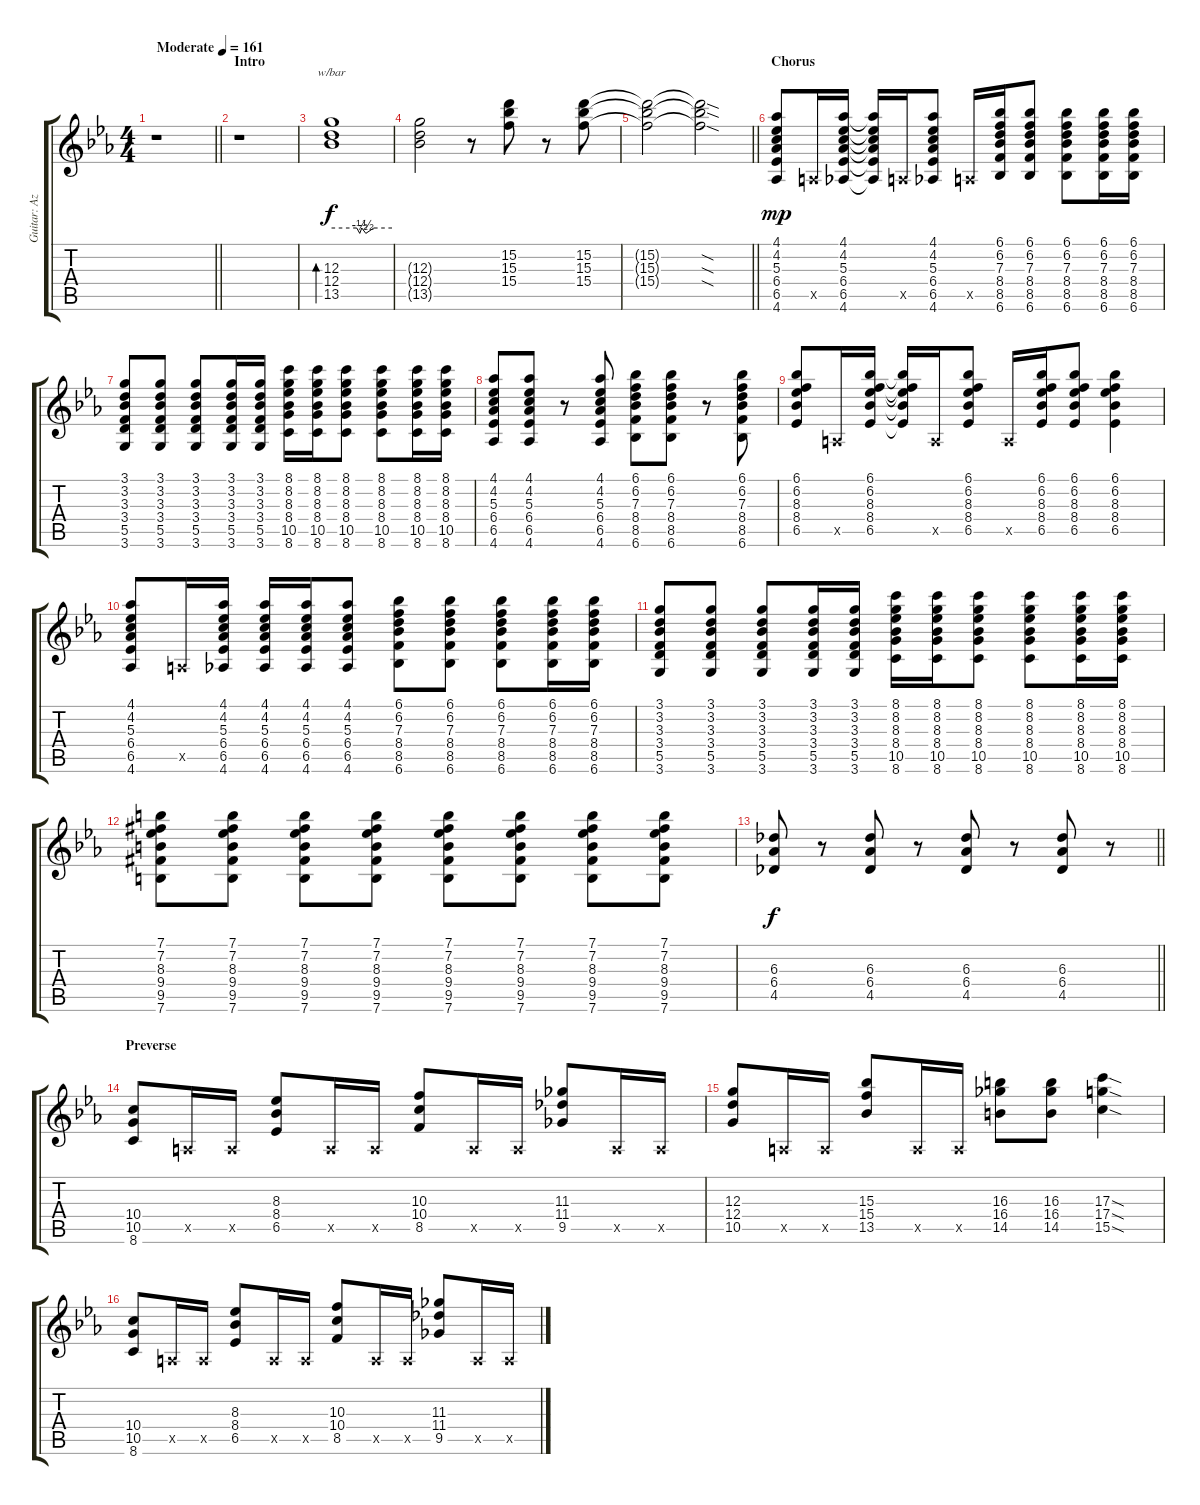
\track ("Guitar: Azusa Nakano" "Guitar: Az") {instrument distortionguitar}
\staff {score tabs}
\tuning (E4 B3 G3 D3 A2 E2) {hide}
\ts (4 4)
\tempo (161 "Moderate")
\clef g2
\barLineRight lightlight
\ks eb
r.1{dy f instrument distortionguitar} |
\section ("" "Intro")
r.1 |
(12.3 12.4 13.5).1{tbe (custom default 0 0 25 0 28 -2 30 0 34 -2 42 0 60 0) bd 480} |
(12.3{t} 12.4{t} 13.5{t}).2 r.8 (15.2 15.3 15.4).8 r.8 (15.2 15.3 15.4).8 |
\barLineRight lightlight
(15.2{t} 15.3{t} 15.4{t}).2 (15.2{sod t} 15.3{sod t} 15.4{sod t}).2 |
\section ("" "Chorus")
(4.1 4.2 5.3 6.4 6.5 4.6).8{dy mp} 0.5{x}.16 (4.1 4.2 5.3 6.4 6.5 4.6).16 (4.1{t} 4.2{t} 5.3{t} 6.4{t} 6.5{t} 4.6{t}).16 0.5{x}.16 (4.1 4.2 5.3 6.4 6.5 4.6).8 0.5{x}.16 (6.1 6.2 7.3 8.4 8.5 6.6).16 (6.1 6.2 7.3 8.4 8.5 6.6).8 (6.1 6.2 7.3 8.4 8.5 6.6).8 (6.1 6.2 7.3 8.4 8.5 6.6).16 (6.1 6.2 7.3 8.4 8.5 6.6).16 |
(3.1 3.2 3.3 3.4 5.5 3.6).8 (3.1 3.2 3.3 3.4 5.5 3.6).8 (3.1 3.2 3.3 3.4 5.5 3.6).8 (3.1 3.2 3.3 3.4 5.5 3.6).16 (3.1 3.2 3.3 3.4 5.5 3.6).16 (8.1 8.2 8.3 8.4 10.5 8.6).16 (8.1 8.2 8.3 8.4 10.5 8.6).16 (8.1 8.2 8.3 8.4 10.5 8.6).8 (8.1 8.2 8.3 8.4 10.5 8.6).8 (8.1 8.2 8.3 8.4 10.5 8.6).16 (8.1 8.2 8.3 8.4 10.5 8.6).16 |
(4.1 4.2 5.3 6.4 6.5 4.6).8 (4.1 4.2 5.3 6.4 6.5 4.6).8 r.8 (4.1 4.2 5.3 6.4 6.5 4.6).8 (6.1 6.2 7.3 8.4 8.5 6.6).8 (6.1 6.2 7.3 8.4 8.5 6.6).8 r.8 (6.1 6.2 7.3 8.4 8.5 6.6).8 |
(6.1 6.2 8.3 8.4 6.5).8 0.5{x}.16 (6.1 6.2 8.3 8.4 6.5).16 (6.1{t} 6.2{t} 8.3{t} 8.4{t} 6.5{t}).16 0.5{x}.16 (6.1 6.2 8.3 8.4 6.5).8 0.5{x}.16 (6.1 6.2 8.3 8.4 6.5).16 (6.1 6.2 8.3 8.4 6.5).8 (6.1 6.2 8.3 8.4 6.5).4 |
(4.1 4.2 5.3 6.4 6.5 4.6).8 0.5{x}.16 (4.1 4.2 5.3 6.4 6.5 4.6).16 (4.1 4.2 5.3 6.4 6.5 4.6).16 (4.1 4.2 5.3 6.4 6.5 4.6).16 (4.1 4.2 5.3 6.4 6.5 4.6).8 (6.1 6.2 7.3 8.4 8.5 6.6).8 (6.1 6.2 7.3 8.4 8.5 6.6).8 (6.1 6.2 7.3 8.4 8.5 6.6).8 (6.1 6.2 7.3 8.4 8.5 6.6).16 (6.1 6.2 7.3 8.4 8.5 6.6).16 |
(3.1 3.2 3.3 3.4 5.5 3.6).8 (3.1 3.2 3.3 3.4 5.5 3.6).8 (3.1 3.2 3.3 3.4 5.5 3.6).8 (3.1 3.2 3.3 3.4 5.5 3.6).16 (3.1 3.2 3.3 3.4 5.5 3.6).16 (8.1 8.2 8.3 8.4 10.5 8.6).16 (8.1 8.2 8.3 8.4 10.5 8.6).16 (8.1 8.2 8.3 8.4 10.5 8.6).8 (8.1 8.2 8.3 8.4 10.5 8.6).8 (8.1 8.2 8.3 8.4 10.5 8.6).16 (8.1 8.2 8.3 8.4 10.5 8.6).16 |
(7.1 7.2{acc #} 8.3 9.4 9.5{acc #} 7.6).8 (7.1 7.2{acc #} 8.3 9.4 9.5{acc #} 7.6).8 (7.1 7.2{acc #} 8.3 9.4 9.5{acc #} 7.6).8 (7.1 7.2{acc #} 8.3 9.4 9.5{acc #} 7.6).8 (7.1 7.2{acc #} 8.3 9.4 9.5{acc #} 7.6).8 (7.1 7.2{acc #} 8.3 9.4 9.5{acc #} 7.6).8 (7.1 7.2{acc #} 8.3 9.4 9.5{acc #} 7.6).8 (7.1 7.2{acc #} 8.3 9.4 9.5{acc #} 7.6).8 |
\barLineRight lightlight
(6.3 6.4 4.5).8{dy f} r.8 (6.3 6.4 4.5).8 r.8 (6.3 6.4 4.5).8 r.8 (6.3 6.4 4.5).8 r.8 |
\section ("" "Preverse")
(10.4 10.5 8.6).8 0.5{x}.16 0.5{x}.16 (8.3 8.4 6.5).8 0.5{x}.16 0.5{x}.16 (10.3 10.4 8.5).8 0.5{x}.16 0.5{x}.16 (11.3 11.4 9.5).8 0.5{x}.16 0.5{x}.16 |
(12.3 12.4 10.5).8 0.5{x}.16 0.5{x}.16 (15.3 15.4 13.5).8 0.5{x}.16 0.5{x}.16 (16.3 16.4 14.5).8 (16.3 16.4 14.5).8 (17.3{sod} 17.4{sod} 15.5{sod}).4 |
(10.4 10.5 8.6).8 0.5{x}.16 0.5{x}.16 (8.3 8.4 6.5).8 0.5{x}.16 0.5{x}.16 (10.3 10.4 8.5).8 0.5{x}.16 0.5{x}.16 (11.3 11.4 9.5).8 0.5{x}.16 0.5{x}.16
